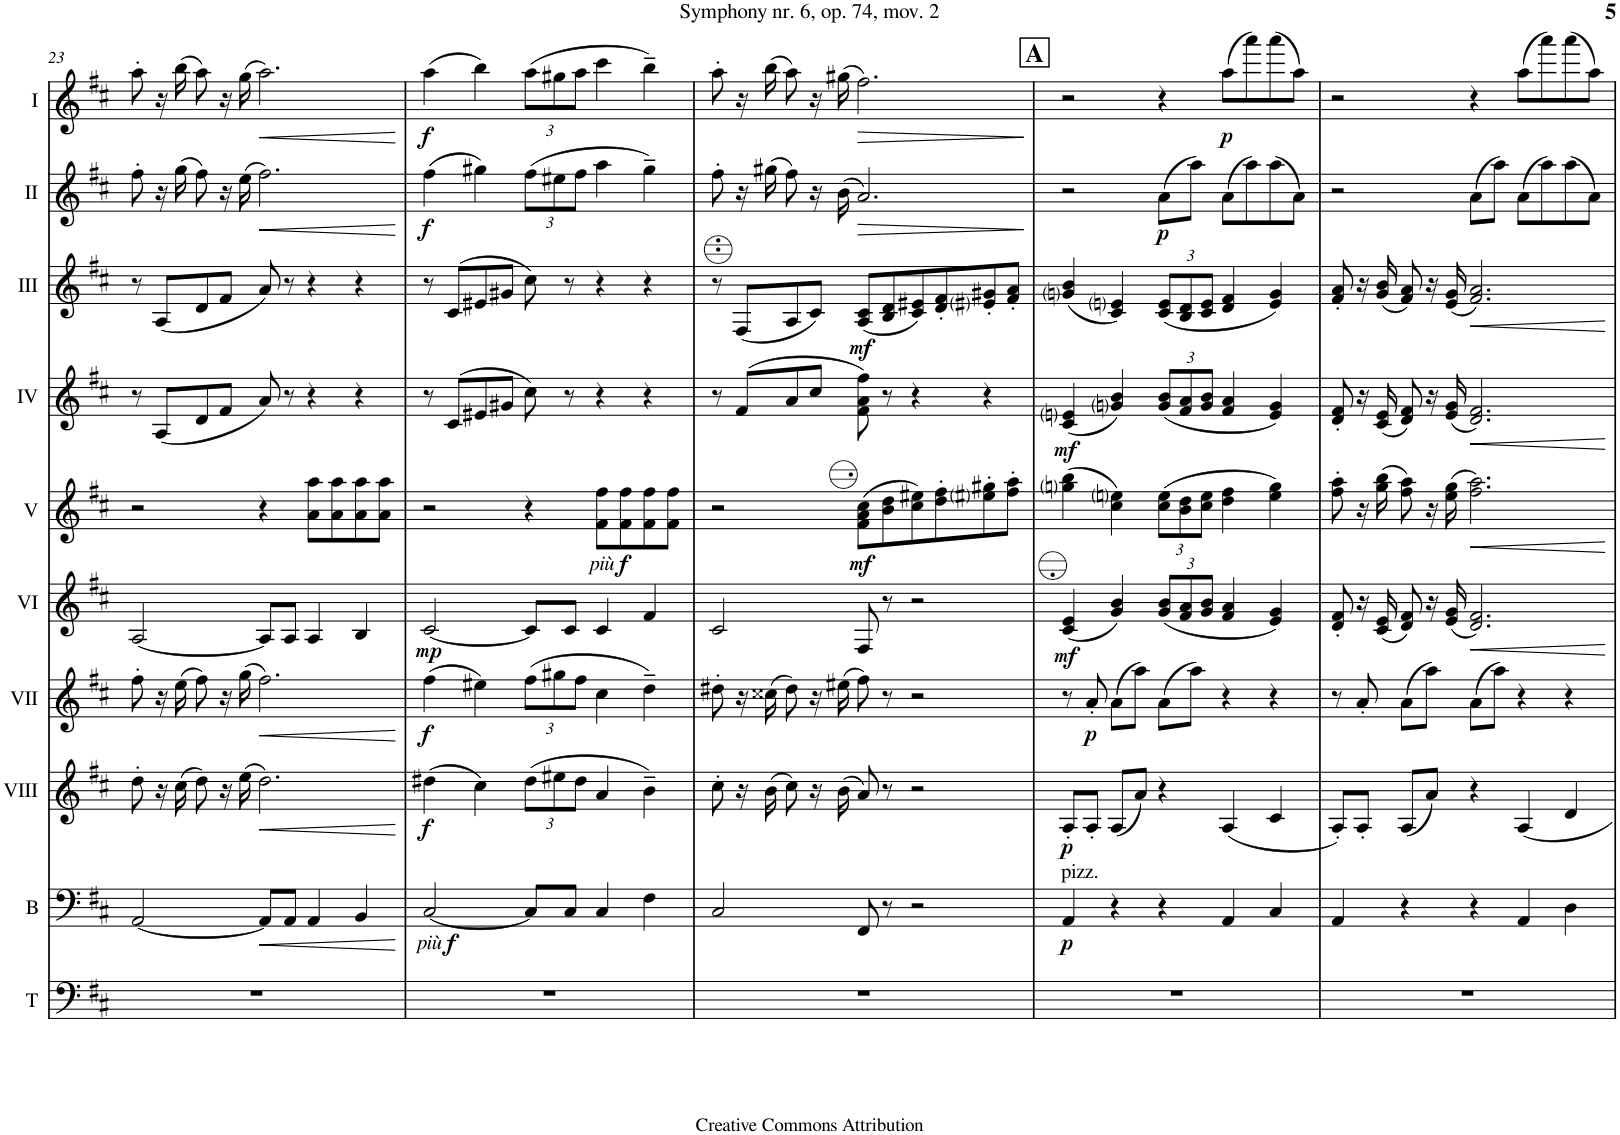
**kern	**kern	**dynam	**kern	**dynam	**kern	**dynam	**kern	**dynam	**kern	**dynam	**kern	**dynam	**kern	**dynam	**kern	**dynam	**kern	**dynam
*part10	*part9	*part9	*part8	*part8	*part7	*part7	*part6	*part6	*part5	*part5	*part4	*part4	*part3	*part3	*part2	*part2	*part1	*part1
*staff10	*staff9	*staff9	*staff8	*staff8	*staff7	*staff7	*staff6	*staff6	*staff5	*staff5	*staff4	*staff4	*staff3	*staff3	*staff2	*staff2	*staff1	*staff1
*I"Timp.	*I"Bass	*	*I"Acc. 8	*	*I"Acc. 7	*	*I"Acc. 6	*	*I"Acc. 5	*	*I"Acc. 4	*	*I"Acc. 3	*	*I"Acc. 2	*	*I"Acc. 1	*
*I'T	*I'B	*	*	*	*	*	*	*	*	*	*	*	*	*	*	*	*	*
!!LO:PB:g=z
*clefF4	*clefF4	*	*clefG2	*	*clefG2	*	*clefG2	*	*clefG2	*	*clefG2	*	*clefG2	*	*clefG2	*	*clefG2	*
*	*Trd7c12	*	*Trd7c12	*	*Trd7c12	*	*Trd7c12	*	*Trd7c12	*	*	*	*Trd7c12	*	*	*	*	*
*k[f#c#]	*k[f#c#]	*	*k[f#c#]	*	*k[f#c#]	*	*k[f#c#]	*	*k[f#c#]	*	*k[f#c#]	*	*k[f#c#]	*	*k[f#c#]	*	*k[f#c#]	*
*M5/4	*M5/4	*	*M5/4	*	*M5/4	*	*M5/4	*	*M5/4	*	*M5/4	*	*M5/4	*	*M5/4	*	*M5/4	*
=23	=23	=23	=23	=23	=23	=23	=23	=23	=23	=23	=23	=23	=23	=23	=23	=23	=23	=23
4%5r	[2AA/	.	8dd'\	.	8ff#'\	.	[2A/	.	2r	.	8r	.	8r	.	8ff#'\	.	8aa'\	.
.	.	.	16r	.	16r	.	.	.	.	.	(8A/L	.	(8A/L	.	16r	.	16r	.
.	.	.	(16cc#\	.	(16ee\	.	.	.	.	.	.	.	.	.	(16gg\	.	(16bb\	.
.	.	.	8dd\)	.	8ff#\)	.	.	.	.	.	8d/	.	8d/	.	8ff#\)	.	8aa\)	.
.	.	.	16r	.	16r	.	.	.	.	.	8f#/J	.	8f#/J	.	16r	.	16r	.
.	.	.	(16ee\	.	(16gg\	.	.	.	.	.	.	.	.	.	(16ee\	.	(16gg\	.
!	!	!LO:HP:b	!	!LO:HP:b	!	!LO:HP:b	!	!	!	!	!	!	!	!	!	!LO:HP:b	!	!LO:HP:b
.	8AA/L]	<	2.dd\)	<	2.ff#\)	<	8A/L]	.	4r	.	8a/)	.	8a/)	.	2.ff#\)	<	2.aa\)	<
.	8AA/J	.	.	.	.	.	8A/J	.	.	.	8r	.	8r	.	.	.	.	.
.	4AA/	.	.	.	.	.	4A/	.	8a\ 8aa\L	.	4r	.	4r	.	.	.	.	.
.	.	.	.	.	.	.	.	.	8a\ 8aa\	.	.	.	.	.	.	.	.	.
.	4BB/	.	.	.	.	.	4B/	.	8a\ 8aa\	.	4r	.	4r	.	.	.	.	.
.	.	.	.	.	.	.	.	.	8a\ 8aa\J	.	.	.	.	.	.	.	.	.
.	.	[	.	[	.	[	.	.	.	.	.	.	.	.	.	[	.	[
=24	=24	=24	=24	=24	=24	=24	=24	=24	=24	=24	=24	=24	=24	=24	=24	=24	=24	=24
!	!	!LO:DY:b	!	!	!	!	!	!	!	!	!	!	!	!	!	!	!	!
!	!	!LO:DY:n=1:b	!	!LO:DY:b	!	!LO:DY:b	!	!LO:DY:b	!	!	!	!	!	!	!	!LO:DY:b	!	!LO:DY:b
4%5r	[2C#/	other-dynamics f	(4dd#X\	f	(4ff#\	f	[2c#/	mp	2r	.	8r	.	8r	.	(4ff#\	f	(4aa\	f
.	.	.	.	.	.	.	.	.	.	.	(8c#/L	.	(8c#/L	.	.	.	.	.
.	.	.	4cc#\)	.	4ee#X\)	.	.	.	.	.	8e#X/	.	8e#X/	.	4gg#X\)	.	4bb\)	.
.	.	.	.	.	.	.	.	.	.	.	8g#X/J	.	8g#X/J	.	.	.	.	.
*	*	*	*Xbrackettup	*	*Xbrackettup	*	*	*	*	*	*	*	*	*	*Xbrackettup	*	*Xbrackettup	*
.	8C#/L]	.	(12dd#\L	.	(12ff#\L	.	8c#/L]	.	4r	.	8cc#\)	.	8cc#\)	.	(12ff#\L	.	(12aa\L	.
.	.	.	12ee#X\	.	12gg#X\	.	.	.	.	.	.	.	.	.	12ee#X\	.	12gg#X\	.
.	8C#/J	.	.	.	.	.	8c#/J	.	.	.	8r	.	8r	.	.	.	.	.
.	.	.	12dd#\J	.	12ff#\J	.	.	.	.	.	.	.	.	.	12ff#\J	.	12aa\J	.
!	!	!	!	!	!	!	!	!	!	!LO:DY:b	!	!	!	!	!	!	!	!
!	!	!	!	!	!	!	!	!	!	!LO:DY:n=1:b	!	!	!	!	!	!	!	!
.	4C#/	.	4a/	.	4cc#\	.	4c#/	.	8f#\ 8ff#\L	other-dynamics f	4r	.	4r	.	4aa\	.	4ccc#\	.
.	.	.	.	.	.	.	.	.	8f#\ 8ff#\	.	.	.	.	.	.	.	.	.
.	4F#\	.	4b~\)	.	4dd~\)	.	4f#/	.	8f#\ 8ff#\	.	4r	.	4r	.	4gg#~\)	.	4bb~\)	.
.	.	.	.	.	.	.	.	.	8f#\ 8ff#\J	.	.	.	.	.	.	.	.	.
=25	=25	=25	=25	=25	=25	=25	=25	=25	=25	=25	=25	=25	=25	=25	=25	=25	=25	=25
4%5r	2C#/	.	8cc#'\	.	8dd#X'\	.	2c#/	.	2r	.	8r	.	8r	.	8ff#'\	.	8aa'\	.
.	.	.	16r	.	16r	.	.	.	.	.	(8f#/L	.	(8f#/L	.	16r	.	16r	.
.	.	.	(16b\	.	(16cc##X\	.	.	.	.	.	.	.	.	.	(16gg#X\	.	(16bb\	.
.	.	.	8cc#\)	.	8dd#\)	.	.	.	.	.	8a/	.	8a/	.	8ff#\)	.	8aa\)	.
.	.	.	16r	.	16r	.	.	.	.	.	8cc#/J	.	8cc#/J)	.	16r	.	16r	.
.	.	.	(16b\	.	(16ee#X\	.	.	.	.	.	.	.	.	.	(16b\	.	(16gg#X\	.
!	!	!	!	!	!	!	!	!	!	!LO:DY:b	!	!	!	!LO:DY:b	!	!LO:HP:b	!	!LO:HP:b
.	8FF#/	.	8a/)	.	8ff#\)	.	8F#/	.	(8ff#\ 8aa\ 8ccc#\L	mf	8f#\ 8a\ 8ff#\)	.	(8a/ 8cc#/L	mf	2.a/)	>	2.ff#\)	>
.	8r	.	8r	.	8r	.	8r	.	8bb\ 8ddd\	.	8r	.	8b/ 8dd/	.	.	.	.	.
.	2r	.	2r	.	2r	.	2r	.	8ccc#\ 8eee#X\)	.	4r	.	8cc#/ 8ee#X/)	.	.	.	.	.
.	.	.	.	.	.	.	.	.	8ddd\' 8fff#\'	.	.	.	8dd/' 8ff#/'	.	.	.	.	.
.	.	.	.	.	.	.	.	.	8eee#i\' 8ggg#X\'	.	4r	.	8ee#i/' 8gg#X/'	.	.	.	.	.
.	.	.	.	.	.	.	.	.	8fff#\' 8aaa\'J	.	.	.	8ff#/' 8aa/'J	.	.	.	.	.
.	.	.	.	.	.	.	.	.	.	.	.	.	.	.	.	]	.	]
!!LO:REH:place=s1:a:B:cj:fs=14:t=A
=26	=26	=26	=26	=26	=26	=26	=26	=26	=26	=26	=26	=26	=26	=26	=26	=26	=26	=26
!	!LO:TX:a:t=pizz.	!	!	!	!	!	!	!	!	!	!	!	!	!	!	!	!	!
!	!	!LO:DY:b	!	!LO:DY:b	!	!	!	!LO:DY:b	!	!	!	!LO:DY:b	!	!	!	!	!	!
4%5r	4AA/	p	8A'/L	p	8r	.	(4c#/ 4e/	mf	(4gggni\ 4bbb\	.	(4c#/ 4eni/	mf	(4ggni/ 4bb/	.	2r	.	2r	.
!	!	!	!	!	!	!LO:DY:b	!	!	!	!	!	!	!	!	!	!	!	!
.	.	.	8A'/J	.	8a'/	p	.	.	.	.	.	.	.	.	.	.	.	.
.	4r	.	(8A/L	.	(8a\L	.	4g/ 4b/)	.	4ccc#\ 4eeeni\)	.	4gni/ 4b/)	.	4cc#/ 4eeni/)	.	.	.	.	.
.	.	.	8a/J)	.	8aa\J)	.	.	.	.	.	.	.	.	.	.	.	.	.
*	*	*	*	*	*	*	*Xbrackettup	*	*Xbrackettup	*	*Xbrackettup	*	*Xbrackettup	*	*	*	*	*
!	!	!	!	!	!	!	!	!	!	!	!	!	!	!	!	!LO:DY:b	!	!
.	4r	.	4r	.	(8a\L	.	(12g/ 12b/L	.	(12ccc#\ 12eee\L	.	(12g/ 12b/L	.	(12cc#/ 12ee/L	.	(8a\L	p	4r	.
.	.	.	.	.	.	.	12f#/ 12a/	.	12bb\ 12ddd\	.	12f#/ 12a/	.	12b/ 12dd/	.	.	.	.	.
.	.	.	.	.	8aa\J)	.	.	.	.	.	.	.	.	.	8aa\J)	.	.	.
.	.	.	.	.	.	.	12g/ 12b/J	.	12ccc#\ 12eee\J	.	12g/ 12b/J	.	12cc#/ 12ee/J	.	.	.	.	.
!	!	!	!	!	!	!	!	!	!	!	!	!	!	!	!	!	!	!LO:DY:b
.	4AA/	.	(4A/	.	4r	.	4f#/ 4a/	.	4ddd\ 4fff#\	.	4f#/ 4a/	.	4dd/ 4ff#/	.	(8a\L	.	(8aa\L	p
.	.	.	.	.	.	.	.	.	.	.	.	.	.	.	8aa\)	.	8aaa\)	.
.	4C#/	.	4c#/	.	4r	.	4e/ 4g/)	.	4eee\ 4ggg\)	.	4e/ 4g/)	.	4ee/ 4gg/)	.	(8aa\	.	(8aaa\	.
.	.	.	.	.	.	.	.	.	.	.	.	.	.	.	8a\J)	.	8aa\J)	.
=27	=27	=27	=27	=27	=27	=27	=27	=27	=27	=27	=27	=27	=27	=27	=27	=27	=27	=27
4%5r	4AA/	.	8A'/L)	.	8r	.	8d/' 8f#/'	.	8fff#\' 8aaa\'	.	8d/' 8f#/'	.	8ff#/' 8aa/'	.	2r	.	2r	.
.	.	.	8A'/J	.	8a'/	.	16r	.	16r	.	16r	.	16r	.	.	.	.	.
.	.	.	.	.	.	.	(16c#/ 16e/	.	(16ggg\ 16bbb\	.	(16c#/ 16e/	.	(16gg/ 16bb/	.	.	.	.	.
.	4r	.	(8A/L	.	(8a\L	.	8d/ 8f#/)	.	8fff#\ 8aaa\)	.	8d/ 8f#/)	.	8ff#/ 8aa/)	.	.	.	.	.
.	.	.	8a/J)	.	8aa\J)	.	16r	.	16r	.	16r	.	16r	.	.	.	.	.
.	.	.	.	.	.	.	(16e/ 16g/	.	(16eee\ 16ggg\	.	(16e/ 16g/	.	(16ee/ 16gg/	.	.	.	.	.
!	!	!	!	!	!	!	!	!LO:HP:b	!	!LO:HP:b	!	!LO:HP:b	!	!LO:HP:b	!	!	!	!
.	4r	.	4r	.	(8a\L	.	2.d/ 2.f#/)	<	2.fff#\ 2.aaa\)	<	2.d/ 2.f#/)	<	2.ff#/ 2.aa/)	<	(8a\L	.	4r	.
.	.	.	.	.	8aa\J)	.	.	.	.	.	.	.	.	.	8aa\J)	.	.	.
.	4AA/	.	4A/	.	4r	.	.	.	.	.	.	.	.	.	(8a\L	.	(8aa\L	.
.	.	.	.	.	.	.	.	.	.	.	.	.	.	.	8aa\)	.	8aaa\)	.
.	4D\	.	4d/	.	4r	.	.	.	.	.	.	.	.	.	(8aa\	.	(8aaa\	.
.	.	.	.	.	.	.	.	.	.	.	.	.	.	.	8a\J)	.	8aa\J)	.
.	.	.	.	.	.	.	.	[	.	[	.	[	.	[	.	.	.	.
=	=	=	=	=	=	=	=	=	=	=	=	=	=	=	=	=	=	=
*-	*-	*-	*-	*-	*-	*-	*-	*-	*-	*-	*-	*-	*-	*-	*-	*-	*-	*-
